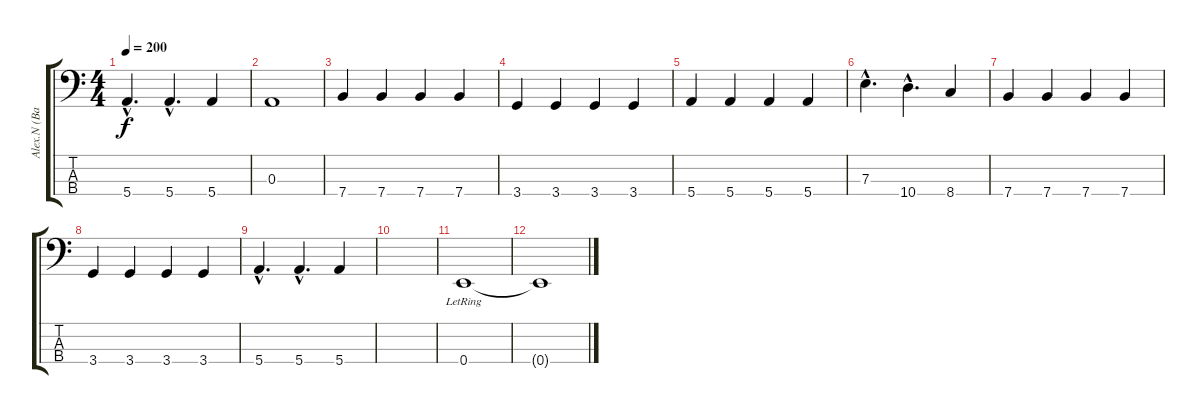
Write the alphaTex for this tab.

\track ("Alex.N (Bass)" "Alex.N (Ba") {instrument electricbasspick}
\staff {score tabs}
\tuning (G2 D2 A1 E1) {hide}
\ts (4 4)
\tempo 200
\clef f4
\ks c
5.4{hac}.4{d dy f} 5.4{hac}.4{d} 5.4.4 |
0.3.1 |
7.4.4 7.4.4 7.4.4 7.4.4 |
3.4.4 3.4.4 3.4.4 3.4.4 |
5.4.4 5.4.4 5.4.4 5.4.4 |
7.3{hac}.4{d} 10.4{hac}.4{d} 8.4.4 |
7.4.4 7.4.4 7.4.4 7.4.4 |
3.4.4 3.4.4 3.4.4 3.4.4 |
5.4{hac}.4{d} 5.4{hac}.4{d} 5.4.4 |
|
0.4{lr}.1 |
0.4{t}.1
